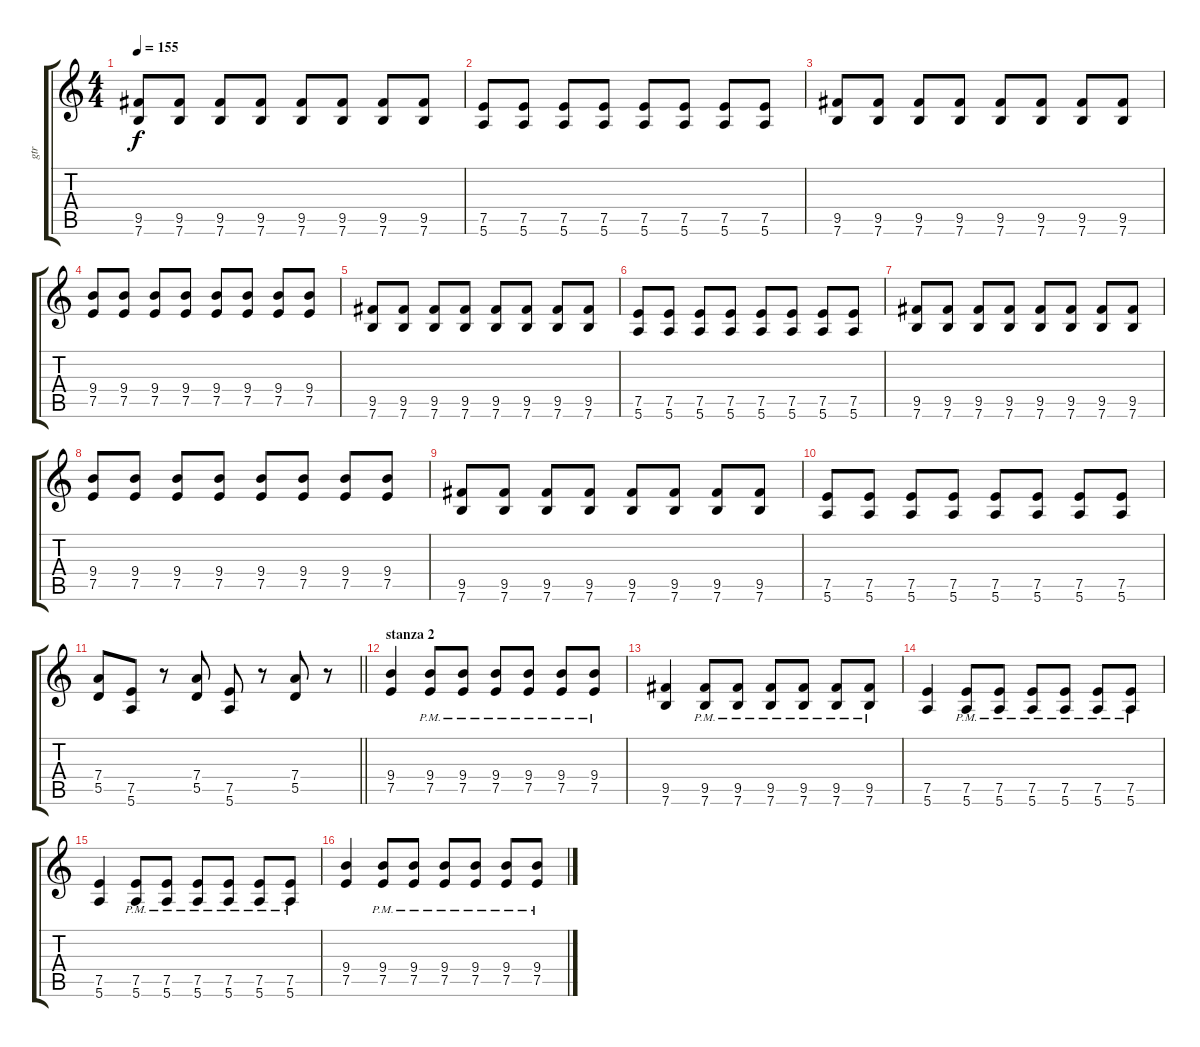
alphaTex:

\track ("gtr" "gtr") {instrument overdrivenguitar}
\staff {score tabs}
\tuning (E4 B3 G3 D3 A2 E2) {hide}
\ts (4 4)
\tempo 155
\clef g2
\ks c
(9.5 7.6).8{dy f} (9.5 7.6).8 (9.5 7.6).8 (9.5 7.6).8 (9.5 7.6).8 (9.5 7.6).8 (9.5 7.6).8 (9.5 7.6).8 |
(7.5 5.6).8 (7.5 5.6).8 (7.5 5.6).8 (7.5 5.6).8 (7.5 5.6).8 (7.5 5.6).8 (7.5 5.6).8 (7.5 5.6).8 |
(9.5 7.6).8 (9.5 7.6).8 (9.5 7.6).8 (9.5 7.6).8 (9.5 7.6).8 (9.5 7.6).8 (9.5 7.6).8 (9.5 7.6).8 |
(9.4 7.5).8 (9.4 7.5).8 (9.4 7.5).8 (9.4 7.5).8 (9.4 7.5).8 (9.4 7.5).8 (9.4 7.5).8 (9.4 7.5).8 |
(9.5 7.6).8 (9.5 7.6).8 (9.5 7.6).8 (9.5 7.6).8 (9.5 7.6).8 (9.5 7.6).8 (9.5 7.6).8 (9.5 7.6).8 |
(7.5 5.6).8 (7.5 5.6).8 (7.5 5.6).8 (7.5 5.6).8 (7.5 5.6).8 (7.5 5.6).8 (7.5 5.6).8 (7.5 5.6).8 |
(9.5 7.6).8 (9.5 7.6).8 (9.5 7.6).8 (9.5 7.6).8 (9.5 7.6).8 (9.5 7.6).8 (9.5 7.6).8 (9.5 7.6).8 |
(9.4 7.5).8 (9.4 7.5).8 (9.4 7.5).8 (9.4 7.5).8 (9.4 7.5).8 (9.4 7.5).8 (9.4 7.5).8 (9.4 7.5).8 |
(9.5 7.6).8 (9.5 7.6).8 (9.5 7.6).8 (9.5 7.6).8 (9.5 7.6).8 (9.5 7.6).8 (9.5 7.6).8 (9.5 7.6).8 |
(7.5 5.6).8 (7.5 5.6).8 (7.5 5.6).8 (7.5 5.6).8 (7.5 5.6).8 (7.5 5.6).8 (7.5 5.6).8 (7.5 5.6).8 |
\barLineRight lightlight
(7.4 5.5).8 (7.5 5.6).8 r.8 (7.4 5.5).8 (7.5 5.6).8 r.8 (7.4 5.5).8 r.8 |
\section ("" "stanza 2")
(9.4 7.5).4 (9.4{pm} 7.5{pm}).8 (9.4{pm} 7.5{pm}).8 (9.4{pm} 7.5{pm}).8 (9.4{pm} 7.5{pm}).8 (9.4{pm} 7.5{pm}).8 (9.4{pm} 7.5{pm}).8 |
(9.5 7.6).4 (9.5{pm} 7.6{pm}).8 (9.5{pm} 7.6{pm}).8 (9.5{pm} 7.6{pm}).8 (9.5{pm} 7.6{pm}).8 (9.5{pm} 7.6{pm}).8 (9.5{pm} 7.6{pm}).8 |
(7.5 5.6).4 (7.5{pm} 5.6{pm}).8 (7.5{pm} 5.6{pm}).8 (7.5{pm} 5.6{pm}).8 (7.5{pm} 5.6{pm}).8 (7.5{pm} 5.6{pm}).8 (7.5{pm} 5.6{pm}).8 |
(7.5 5.6).4 (7.5{pm} 5.6{pm}).8 (7.5{pm} 5.6{pm}).8 (7.5{pm} 5.6{pm}).8 (7.5{pm} 5.6{pm}).8 (7.5{pm} 5.6{pm}).8 (7.5{pm} 5.6{pm}).8 |
(9.4 7.5).4 (9.4{pm} 7.5{pm}).8 (9.4{pm} 7.5{pm}).8 (9.4{pm} 7.5{pm}).8 (9.4{pm} 7.5{pm}).8 (9.4{pm} 7.5{pm}).8 (9.4{pm} 7.5{pm}).8
